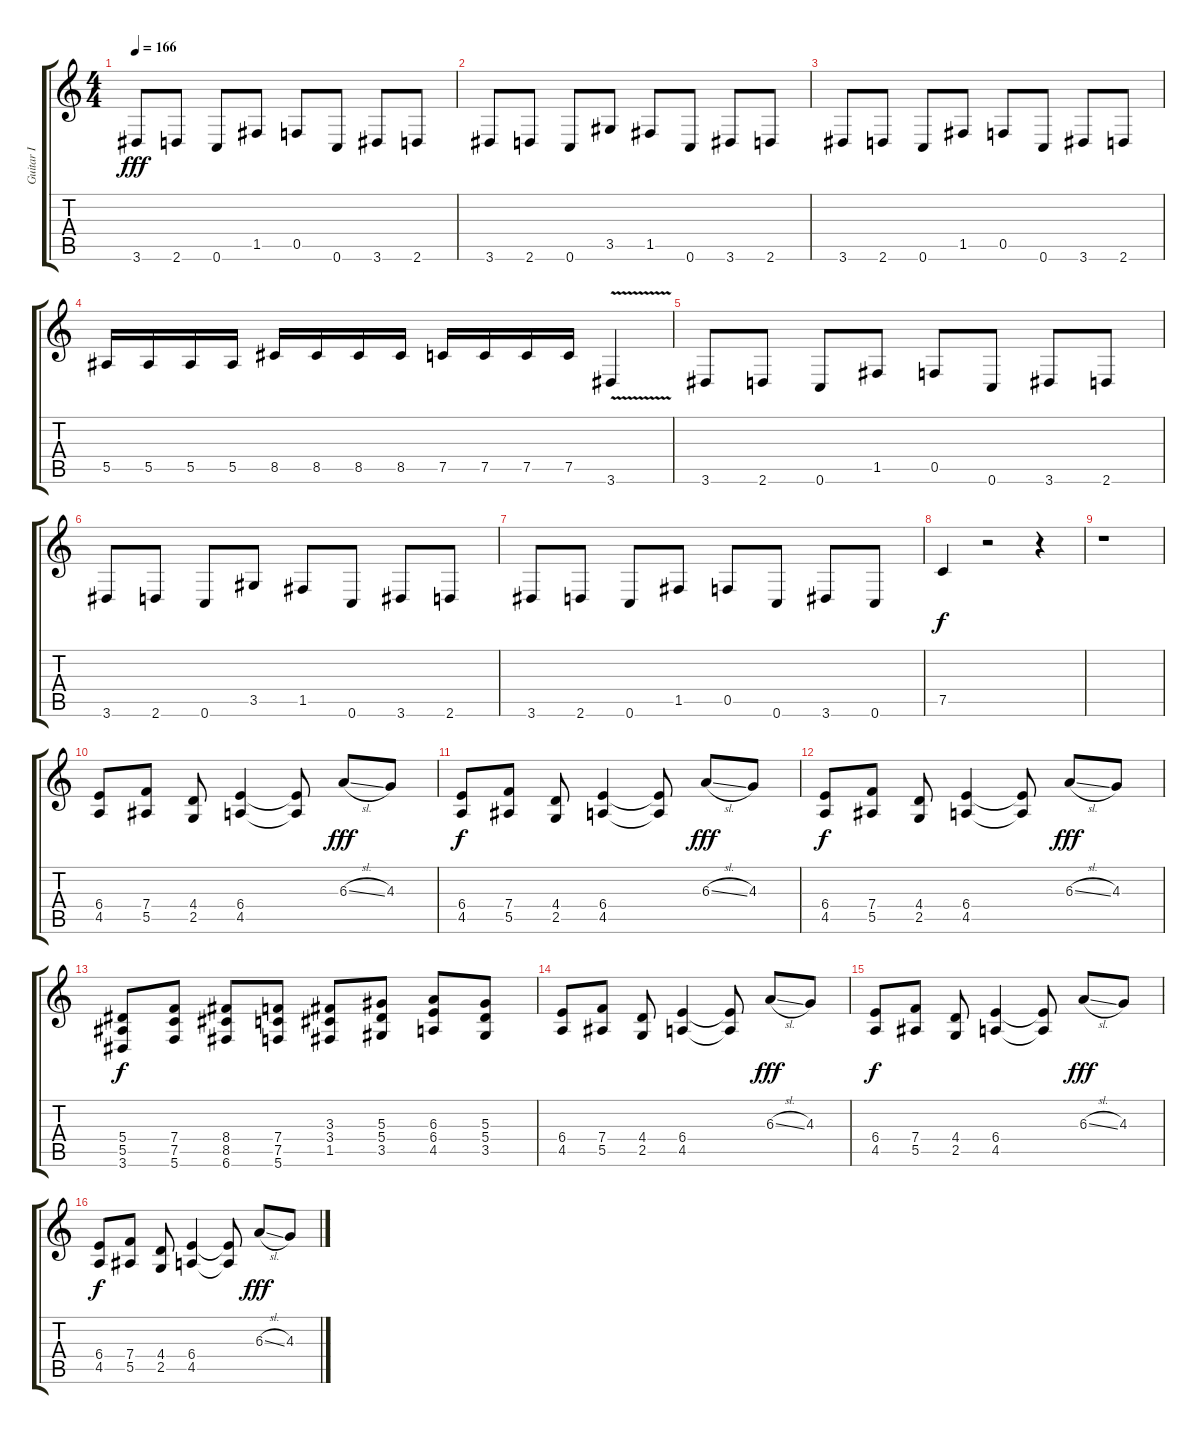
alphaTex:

\track ("Guitar I" "Guitar I") {instrument distortionguitar}
\staff {score tabs}
\tuning (C4 G3 Eb3 Bb2 F2 C2) {hide}
\ts (4 4)
\tempo 166
\clef g2
\ks c
3.6.8{dy fff} 2.6.8 0.6.8 1.5.8 0.5.8 0.6.8 3.6.8 2.6.8 |
3.6.8 2.6.8 0.6.8 3.5.8 1.5.8 0.6.8 3.6.8 2.6.8 |
3.6.8 2.6.8 0.6.8 1.5.8 0.5.8 0.6.8 3.6.8 2.6.8 |
5.5.16 5.5.16 5.5.16 5.5.16 8.5.16 8.5.16 8.5.16 8.5.16 7.5.16 7.5.16 7.5.16 7.5.16 3.6{v}.4 |
3.6.8 2.6.8 0.6.8 1.5.8 0.5.8 0.6.8 3.6.8 2.6.8 |
3.6.8 2.6.8 0.6.8 3.5.8 1.5.8 0.6.8 3.6.8 2.6.8 |
3.6.8 2.6.8 0.6.8 1.5.8 0.5.8 0.6.8 3.6.8 0.6.8 |
7.5.4{dy f instrument guitarharmonics} r.2 r.4 |
r.1{volume 13 balance 10 instrument distortionguitar} |
(6.4 4.5).8 (7.4 5.5).8 (4.4 2.5).8 (6.4 4.5).4 (6.4{t} 4.5{t}).8 6.3{sl}.8{dy fff} 4.3.8 |
(6.4 4.5).8{dy f} (7.4 5.5).8 (4.4 2.5).8 (6.4 4.5).4 (6.4{t} 4.5{t}).8 6.3{sl}.8{dy fff} 4.3.8 |
(6.4 4.5).8{dy f} (7.4 5.5).8 (4.4 2.5).8 (6.4 4.5).4 (6.4{t} 4.5{t}).8 6.3{sl}.8{dy fff} 4.3.8 |
(5.4 5.5 3.6).8{dy f} (7.4 7.5 5.6).8 (8.4 8.5 6.6).8 (7.4 7.5 5.6).8 (3.3 3.4 1.5).8 (5.3 5.4 3.5).8 (6.3 6.4 4.5).8 (5.3 5.4 3.5).8 |
(6.4 4.5).8 (7.4 5.5).8 (4.4 2.5).8 (6.4 4.5).4 (6.4{t} 4.5{t}).8 6.3{sl}.8{dy fff} 4.3.8 |
(6.4 4.5).8{dy f} (7.4 5.5).8 (4.4 2.5).8 (6.4 4.5).4 (6.4{t} 4.5{t}).8 6.3{sl}.8{dy fff} 4.3.8 |
(6.4 4.5).8{dy f} (7.4 5.5).8 (4.4 2.5).8 (6.4 4.5).4 (6.4{t} 4.5{t}).8 6.3{sl}.8{dy fff} 4.3.8
